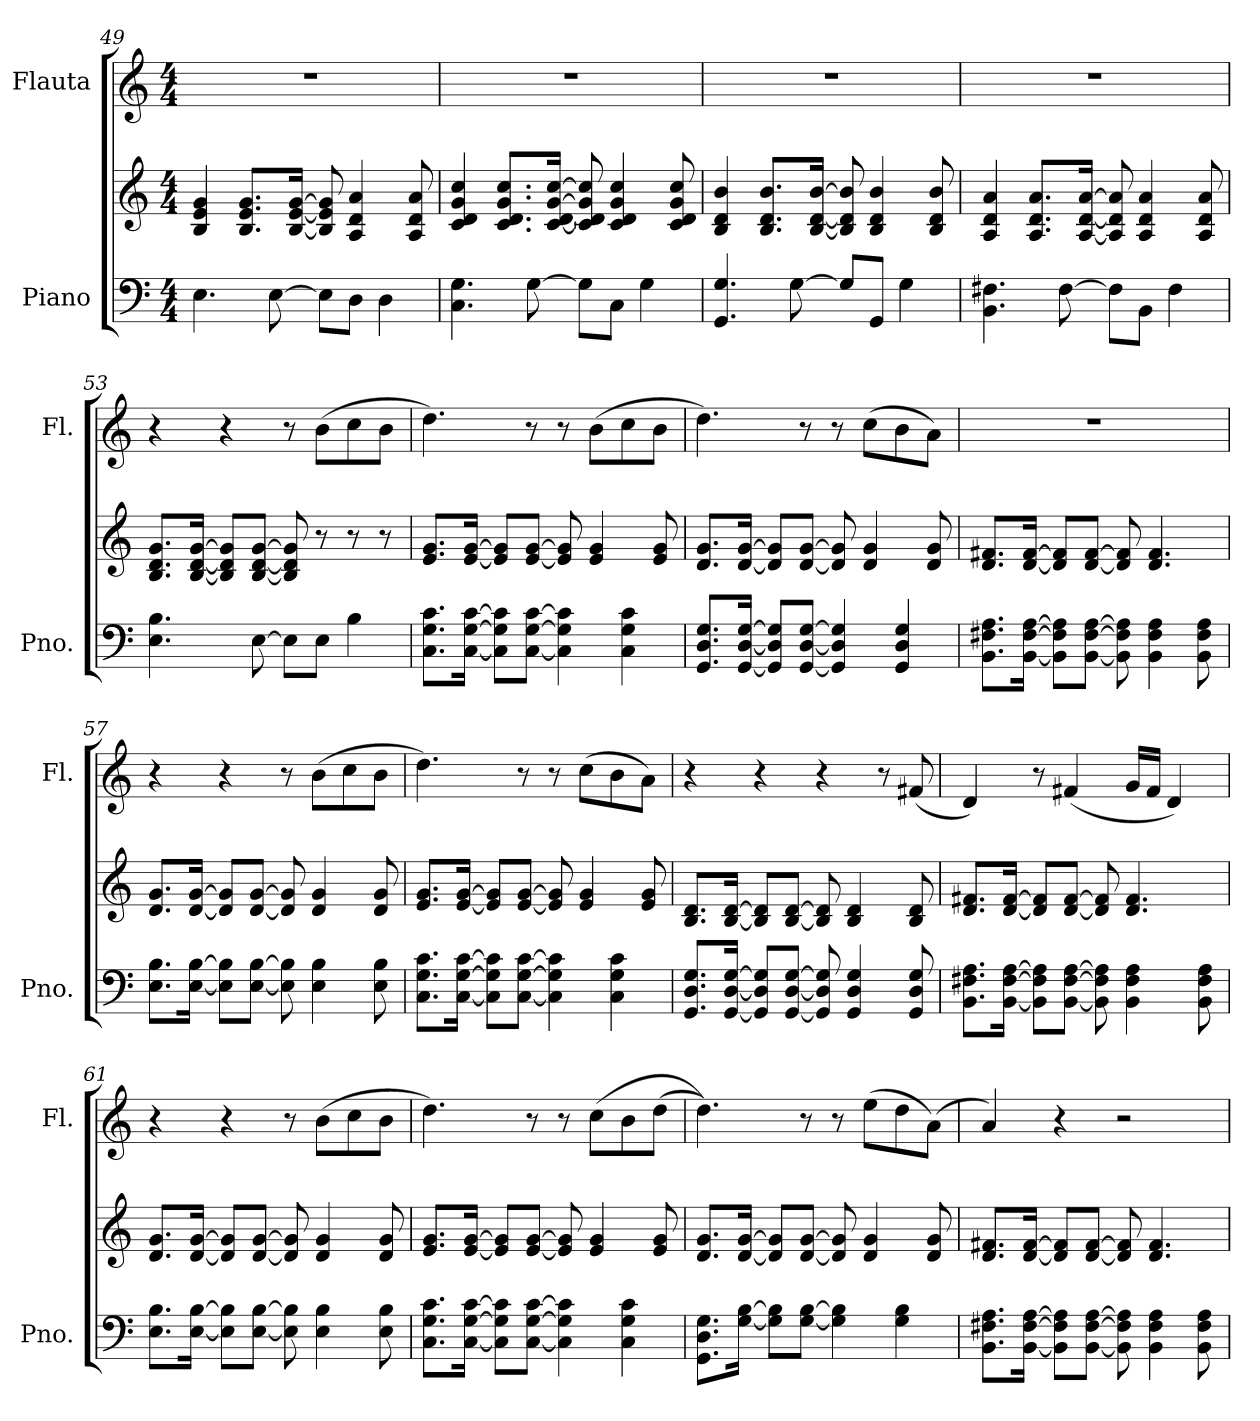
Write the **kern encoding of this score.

**kern	**kern	**kern
*part2	*part2	*part1
*staff3	*staff2	*staff1
*I"Piano	*	*I"Flauta
*I'Pno.	*	*I'Fl.
*clefF4	*clefG2	*clefG2
*k[]	*k[]	*k[]
*M4/4	*M4/4	*M4/4
=49	=49	=49
4.E\	4B/ 4e/ 4g/	1r
.	8.B/ 8.e/ 8.g/L	.
[8E\	.	.
.	[16B/ [16e/ [16g/Jk	.
8E\L]	8B/] 8e/] 8g/]	.
8D\J	4A/ 4d/ 4a/	.
4D\	.	.
.	8A/ 8d/ 8a/	.
=50	=50	=50
4.C\ 4.G\	4c/ 4d/ 4g/ 4cc/	1r
.	8.c/ 8.d/ 8.g/ 8.cc/L	.
[8G\	.	.
.	[16c/ [16d/ [16g/ [16cc/Jk	.
8G\L]	8c/] 8d/] 8g/] 8cc/]	.
8C\J	4c/ 4d/ 4g/ 4cc/	.
4G\	.	.
.	8c/ 8d/ 8g/ 8cc/	.
!!LO:LB:g=z
=51	=51	=51
4.GG/ 4.G/	4B/ 4d/ 4b/	1r
.	8.B/ 8.d/ 8.b/L	.
[8G\	.	.
.	[16B/ [16d/ [16b/Jk	.
8G/L]	8B/] 8d/] 8b/]	.
8GG/J	4B/ 4d/ 4b/	.
4G\	.	.
.	8B/ 8d/ 8b/	.
=52	=52	=52
4.BB\ 4.F#X\	4A/ 4d/ 4a/	1r
.	8.A/ 8.d/ 8.a/L	.
[8F#\	.	.
.	[16A/ [16d/ [16a/Jk	.
8F#\L]	8A/] 8d/] 8a/]	.
8BB\J	4A/ 4d/ 4a/	.
4F#\	.	.
.	8A/ 8d/ 8a/	.
=53	=53	=53
4.E\ 4.B\	8.B/ 8.d/ 8.g/L	4r
.	[16B/ [16d/ [16g/Jk	.
.	8B/] 8d/] 8g/]L	4r
[8E\	[8B/ [8d/ [8g/J	.
8E\L]	8B/] 8d/] 8g/]	8r
8E\J	8r	(8b\L
4B\	8r	8cc\
.	8r	8b\J
=54	=54	=54
8.C\ 8.G\ 8.c\L	8.e/ 8.g/L	4.dd\)
[16C\ [16G\ [16c\Jk	[16e/ [16g/Jk	.
8C\] 8G\] 8c\]L	8e/] 8g/]L	.
[8C\ [8G\ [8c\J	[8e/ [8g/J	8r
4C\] 4G\] 4c\]	8e/] 8g/]	8r
.	4e/ 4g/	(8b\L
4C\ 4G\ 4c\	.	8cc\
.	8e/ 8g/	8b\J
!!LO:PB:g=z
=55	=55	=55
8.GG/ 8.D/ 8.G/L	8.d/ 8.g/L	4.dd\)
[16GG/ [16D/ [16G/Jk	[16d/ [16g/Jk	.
8GG/] 8D/] 8G/]L	8d/] 8g/]L	.
[8GG/ [8D/ [8G/J	[8d/ [8g/J	8r
4GG/] 4D/] 4G/]	8d/] 8g/]	8r
.	4d/ 4g/	(8cc\L
4GG/ 4D/ 4G/	.	8b\
.	8d/ 8g/	8a\J)
=56	=56	=56
8.BB\ 8.F#X\ 8.A\L	8.d/ 8.f#X/L	1r
[16BB\ [16F#\ [16A\Jk	[16d/ [16f#/Jk	.
8BB\] 8F#\] 8A\]L	8d/] 8f#/]L	.
[8BB\ [8F#\ [8A\J	[8d/ [8f#/J	.
8BB\] 8F#\] 8A\]	8d/] 8f#/]	.
4BB\ 4F#\ 4A\	4.d/ 4.f#/	.
8BB\ 8F#\ 8A\	.	.
=57	=57	=57
8.E\ 8.B\L	8.d/ 8.g/L	4r
[16E\ [16B\Jk	[16d/ [16g/Jk	.
8E\] 8B\]L	8d/] 8g/]L	4r
[8E\ [8B\J	[8d/ [8g/J	.
8E\] 8B\]	8d/] 8g/]	8r
4E\ 4B\	4d/ 4g/	(8b\L
.	.	8cc\
8E\ 8B\	8d/ 8g/	8b\J
!!LO:LB:g=z
=58	=58	=58
8.C\ 8.G\ 8.c\L	8.e/ 8.g/L	4.dd\)
[16C\ [16G\ [16c\Jk	[16e/ [16g/Jk	.
8C\] 8G\] 8c\]L	8e/] 8g/]L	.
[8C\ [8G\ [8c\J	[8e/ [8g/J	8r
4C\] 4G\] 4c\]	8e/] 8g/]	8r
.	4e/ 4g/	(8cc\L
4C\ 4G\ 4c\	.	8b\
.	8e/ 8g/	8a\J)
=59	=59	=59
8.GG/ 8.D/ 8.G/L	8.B/ 8.d/L	4r
[16GG/ [16D/ [16G/Jk	[16B/ [16d/Jk	.
8GG/] 8D/] 8G/]L	8B/] 8d/]L	4r
[8GG/ [8D/ [8G/J	[8B/ [8d/J	.
8GG/] 8D/] 8G/]	8B/] 8d/]	4r
4GG/ 4D/ 4G/	4B/ 4d/	.
.	.	8r
8GG/ 8D/ 8G/	8B/ 8d/	(8f#X/
=60	=60	=60
8.BB\ 8.F#X\ 8.A\L	8.d/ 8.f#X/L	4d/)
[16BB\ [16F#\ [16A\Jk	[16d/ [16f#/Jk	.
8BB\] 8F#\] 8A\]L	8d/] 8f#/]L	8r
[8BB\ [8F#\ [8A\J	[8d/ [8f#/J	(4f#X/
8BB\] 8F#\] 8A\]	8d/] 8f#/]	.
4BB\ 4F#\ 4A\	4.d/ 4.f#/	16g/LL
.	.	16f#/JJ
.	.	4d/)
8BB\ 8F#\ 8A\	.	.
!!LO:LB:g=z
=61	=61	=61
8.E\ 8.B\L	8.d/ 8.g/L	4r
[16E\ [16B\Jk	[16d/ [16g/Jk	.
8E\] 8B\]L	8d/] 8g/]L	4r
[8E\ [8B\J	[8d/ [8g/J	.
8E\] 8B\]	8d/] 8g/]	8r
4E\ 4B\	4d/ 4g/	(8b\L
.	.	8cc\
8E\ 8B\	8d/ 8g/	8b\J
=62	=62	=62
8.C\ 8.G\ 8.c\L	8.e/ 8.g/L	4.dd\)
[16C\ [16G\ [16c\Jk	[16e/ [16g/Jk	.
8C\] 8G\] 8c\]L	8e/] 8g/]L	.
[8C\ [8G\ [8c\J	[8e/ [8g/J	8r
4C\] 4G\] 4c\]	8e/] 8g/]	8r
.	4e/ 4g/	(8cc\L
4C\ 4G\ 4c\	.	8b\
.	8e/ 8g/	(8dd\J
=63	=63	=63
8.GG\ 8.D\ 8.G\L	8.d/ 8.g/L	4.dd\))
[16G\ [16B\Jk	[16d/ [16g/Jk	.
8G\] 8B\]L	8d/] 8g/]L	.
[8G\ [8B\J	[8d/ [8g/J	8r
4G\] 4B\]	8d/] 8g/]	8r
.	4d/ 4g/	(8ee\L
4G\ 4B\	.	8dd\
.	8d/ 8g/	(8a\J)
!!LO:LB:g=z
=64	=64	=64
8.BB\ 8.F#X\ 8.A\L	8.d/ 8.f#X/L	4a/)
[16BB\ [16F#\ [16A\Jk	[16d/ [16f#/Jk	.
8BB\] 8F#\] 8A\]L	8d/] 8f#/]L	4r
[8BB\ [8F#\ [8A\J	[8d/ [8f#/J	.
8BB\] 8F#\] 8A\]	8d/] 8f#/]	2r
4BB\ 4F#\ 4A\	4.d/ 4.f#/	.
8BB\ 8F#\ 8A\	.	.
=	=	=
*-	*-	*-
